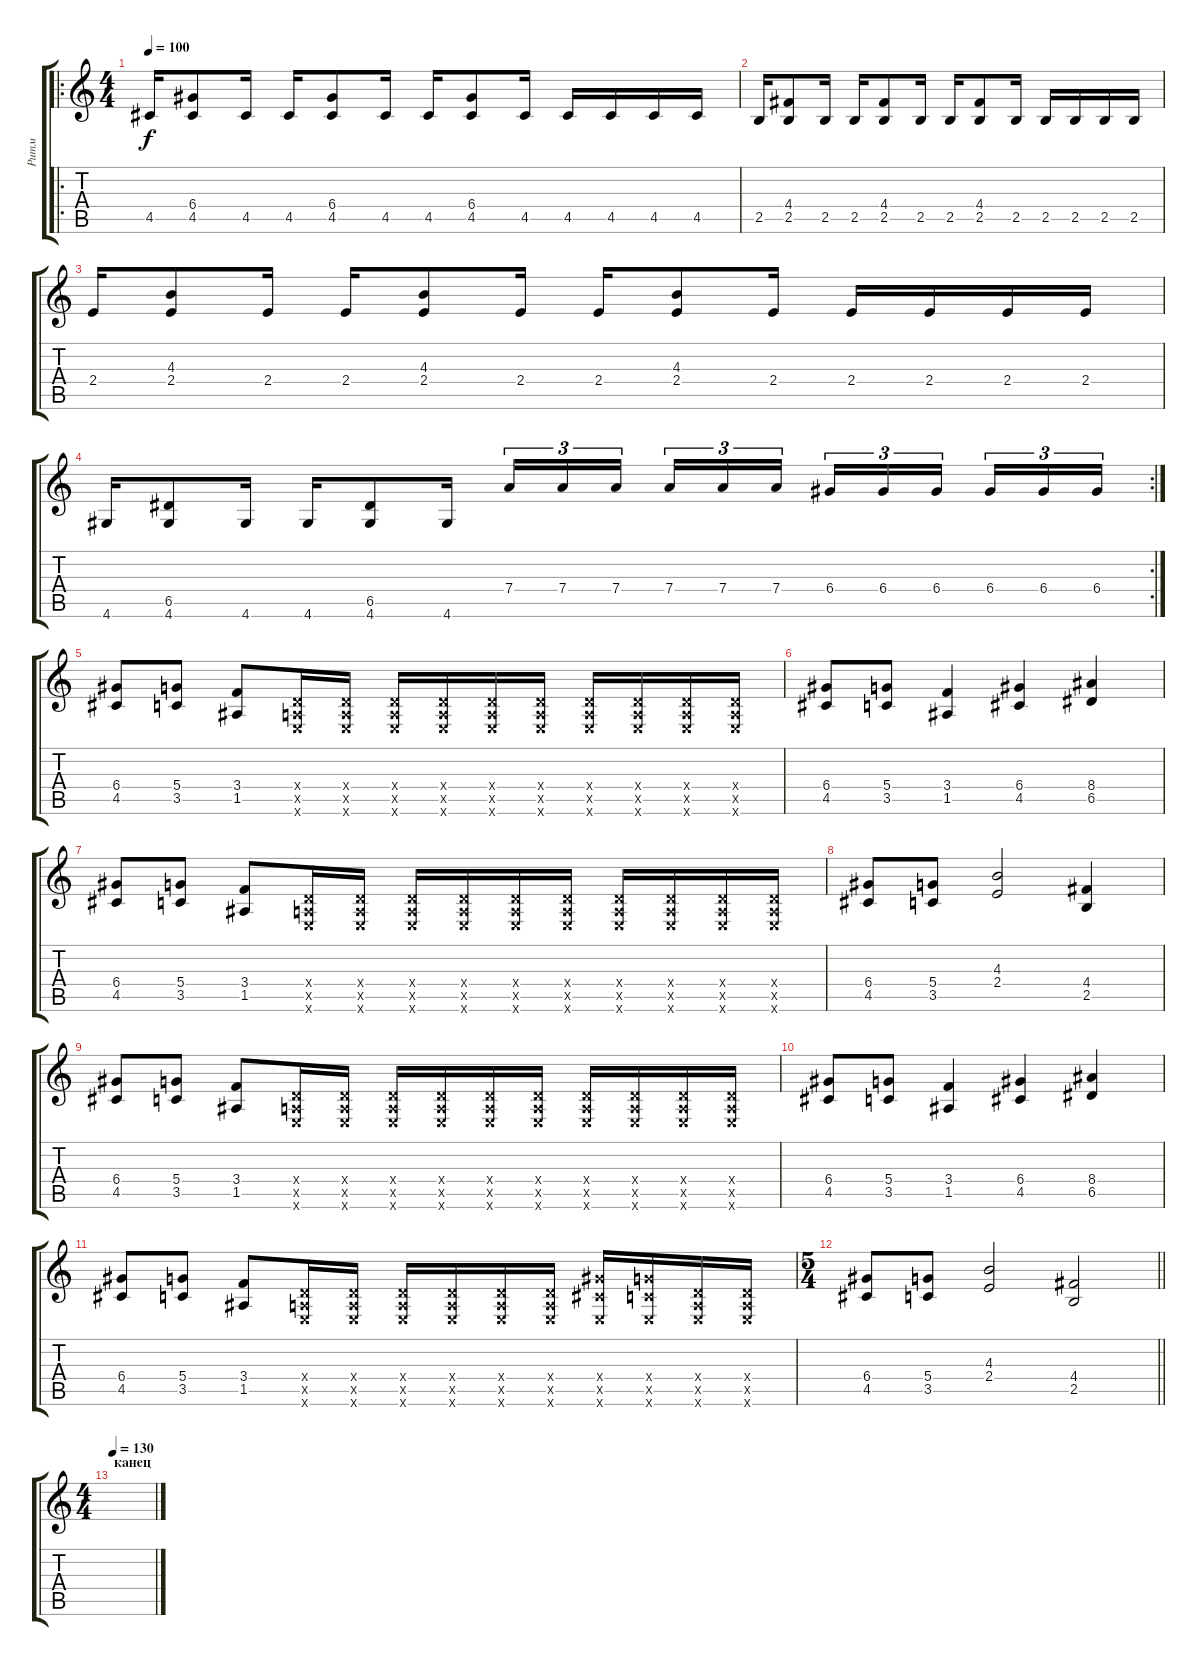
\track ("Ритм" "Ритм") {instrument overdrivenguitar}
\staff {score tabs}
\tuning (E4 B3 G3 D3 A2 E2) {hide}
\ro
\ts (4 4)
\tempo 100
\clef g2
\ks c
4.5.16{dy f} (6.4 4.5).8 4.5.16 4.5.16 (6.4 4.5).8 4.5.16 4.5.16 (6.4 4.5).8 4.5.16 4.5.16 4.5.16 4.5.16 4.5.16 |
2.5.16 (4.4 2.5).8 2.5.16 2.5.16 (4.4 2.5).8 2.5.16 2.5.16 (4.4 2.5).8 2.5.16 2.5.16 2.5.16 2.5.16 2.5.16 |
2.4.16 (4.3 2.4).8 2.4.16 2.4.16 (4.3 2.4).8 2.4.16 2.4.16 (4.3 2.4).8 2.4.16 2.4.16 2.4.16 2.4.16 2.4.16 |
\rc 2
4.6.16 (6.5 4.6).8 4.6.16 4.6.16 (6.5 4.6).8 4.6.16 7.4.16{tu (3 2)} 7.4.16{tu (3 2)} 7.4.16{tu (3 2) beam splitsecondary} 7.4.16{tu (3 2)} 7.4.16{tu (3 2)} 7.4.16{tu (3 2)} 6.4.16{tu (3 2)} 6.4.16{tu (3 2)} 6.4.16{tu (3 2) beam splitsecondary} 6.4.16{tu (3 2)} 6.4.16{tu (3 2)} 6.4.16{tu (3 2)} |
(6.4 4.5).8 (5.4 3.5).8 (3.4 1.5).8 (0.4{x} 0.5{x} 0.6{x}).16 (0.4{x} 0.5{x} 0.6{x}).16 (0.4{x} 0.5{x} 0.6{x}).16 (0.4{x} 0.5{x} 0.6{x}).16 (0.4{x} 0.5{x} 0.6{x}).16 (0.4{x} 0.5{x} 0.6{x}).16 (0.4{x} 0.5{x} 0.6{x}).16 (0.4{x} 0.5{x} 0.6{x}).16 (0.4{x} 0.5{x} 0.6{x}).16 (0.4{x} 0.5{x} 0.6{x}).16 |
(6.4 4.5).8 (5.4 3.5).8 (3.4 1.5).4 (6.4 4.5).4 (8.4 6.5).4 |
(6.4 4.5).8 (5.4 3.5).8 (3.4 1.5).8 (0.4{x} 0.5{x} 0.6{x}).16 (0.4{x} 0.5{x} 0.6{x}).16 (0.4{x} 0.5{x} 0.6{x}).16 (0.4{x} 0.5{x} 0.6{x}).16 (0.4{x} 0.5{x} 0.6{x}).16 (0.4{x} 0.5{x} 0.6{x}).16 (0.4{x} 0.5{x} 0.6{x}).16 (0.4{x} 0.5{x} 0.6{x}).16 (0.4{x} 0.5{x} 0.6{x}).16 (0.4{x} 0.5{x} 0.6{x}).16 |
(6.4 4.5).8 (5.4 3.5).8 (4.3 2.4).2 (4.4 2.5).4 |
(6.4 4.5).8 (5.4 3.5).8 (3.4 1.5).8 (0.4{x} 0.5{x} 0.6{x}).16 (0.4{x} 0.5{x} 0.6{x}).16 (0.4{x} 0.5{x} 0.6{x}).16 (0.4{x} 0.5{x} 0.6{x}).16 (0.4{x} 0.5{x} 0.6{x}).16 (0.4{x} 0.5{x} 0.6{x}).16 (0.4{x} 0.5{x} 0.6{x}).16 (0.4{x} 0.5{x} 0.6{x}).16 (0.4{x} 0.5{x} 0.6{x}).16 (0.4{x} 0.5{x} 0.6{x}).16 |
(6.4 4.5).8 (5.4 3.5).8 (3.4 1.5).4 (6.4 4.5).4 (8.4 6.5).4 |
(6.4 4.5).8 (5.4 3.5).8 (3.4 1.5).8 (0.4{x} 0.5{x} 0.6{x}).16 (0.4{x} 0.5{x} 0.6{x}).16 (0.4{x} 0.5{x} 0.6{x}).16 (0.4{x} 0.5{x} 0.6{x}).16 (0.4{x} 0.5{x} 0.6{x}).16 (0.4{x} 0.5{x} 0.6{x}).16 (6.4{x} 4.5{x} 0.6{x}).16 (5.4{x} 3.5{x} 0.6{x}).16 (0.4{x} 0.5{x} 0.6{x}).16 (0.4{x} 0.5{x} 0.6{x}).16 |
\ts (5 4)
\barLineRight lightlight
(6.4 4.5).8 (5.4 3.5).8 (4.3 2.4).2 (4.4 2.5).2 |
\ts (4 4)
\section ("" "канец")
\tempo 130
